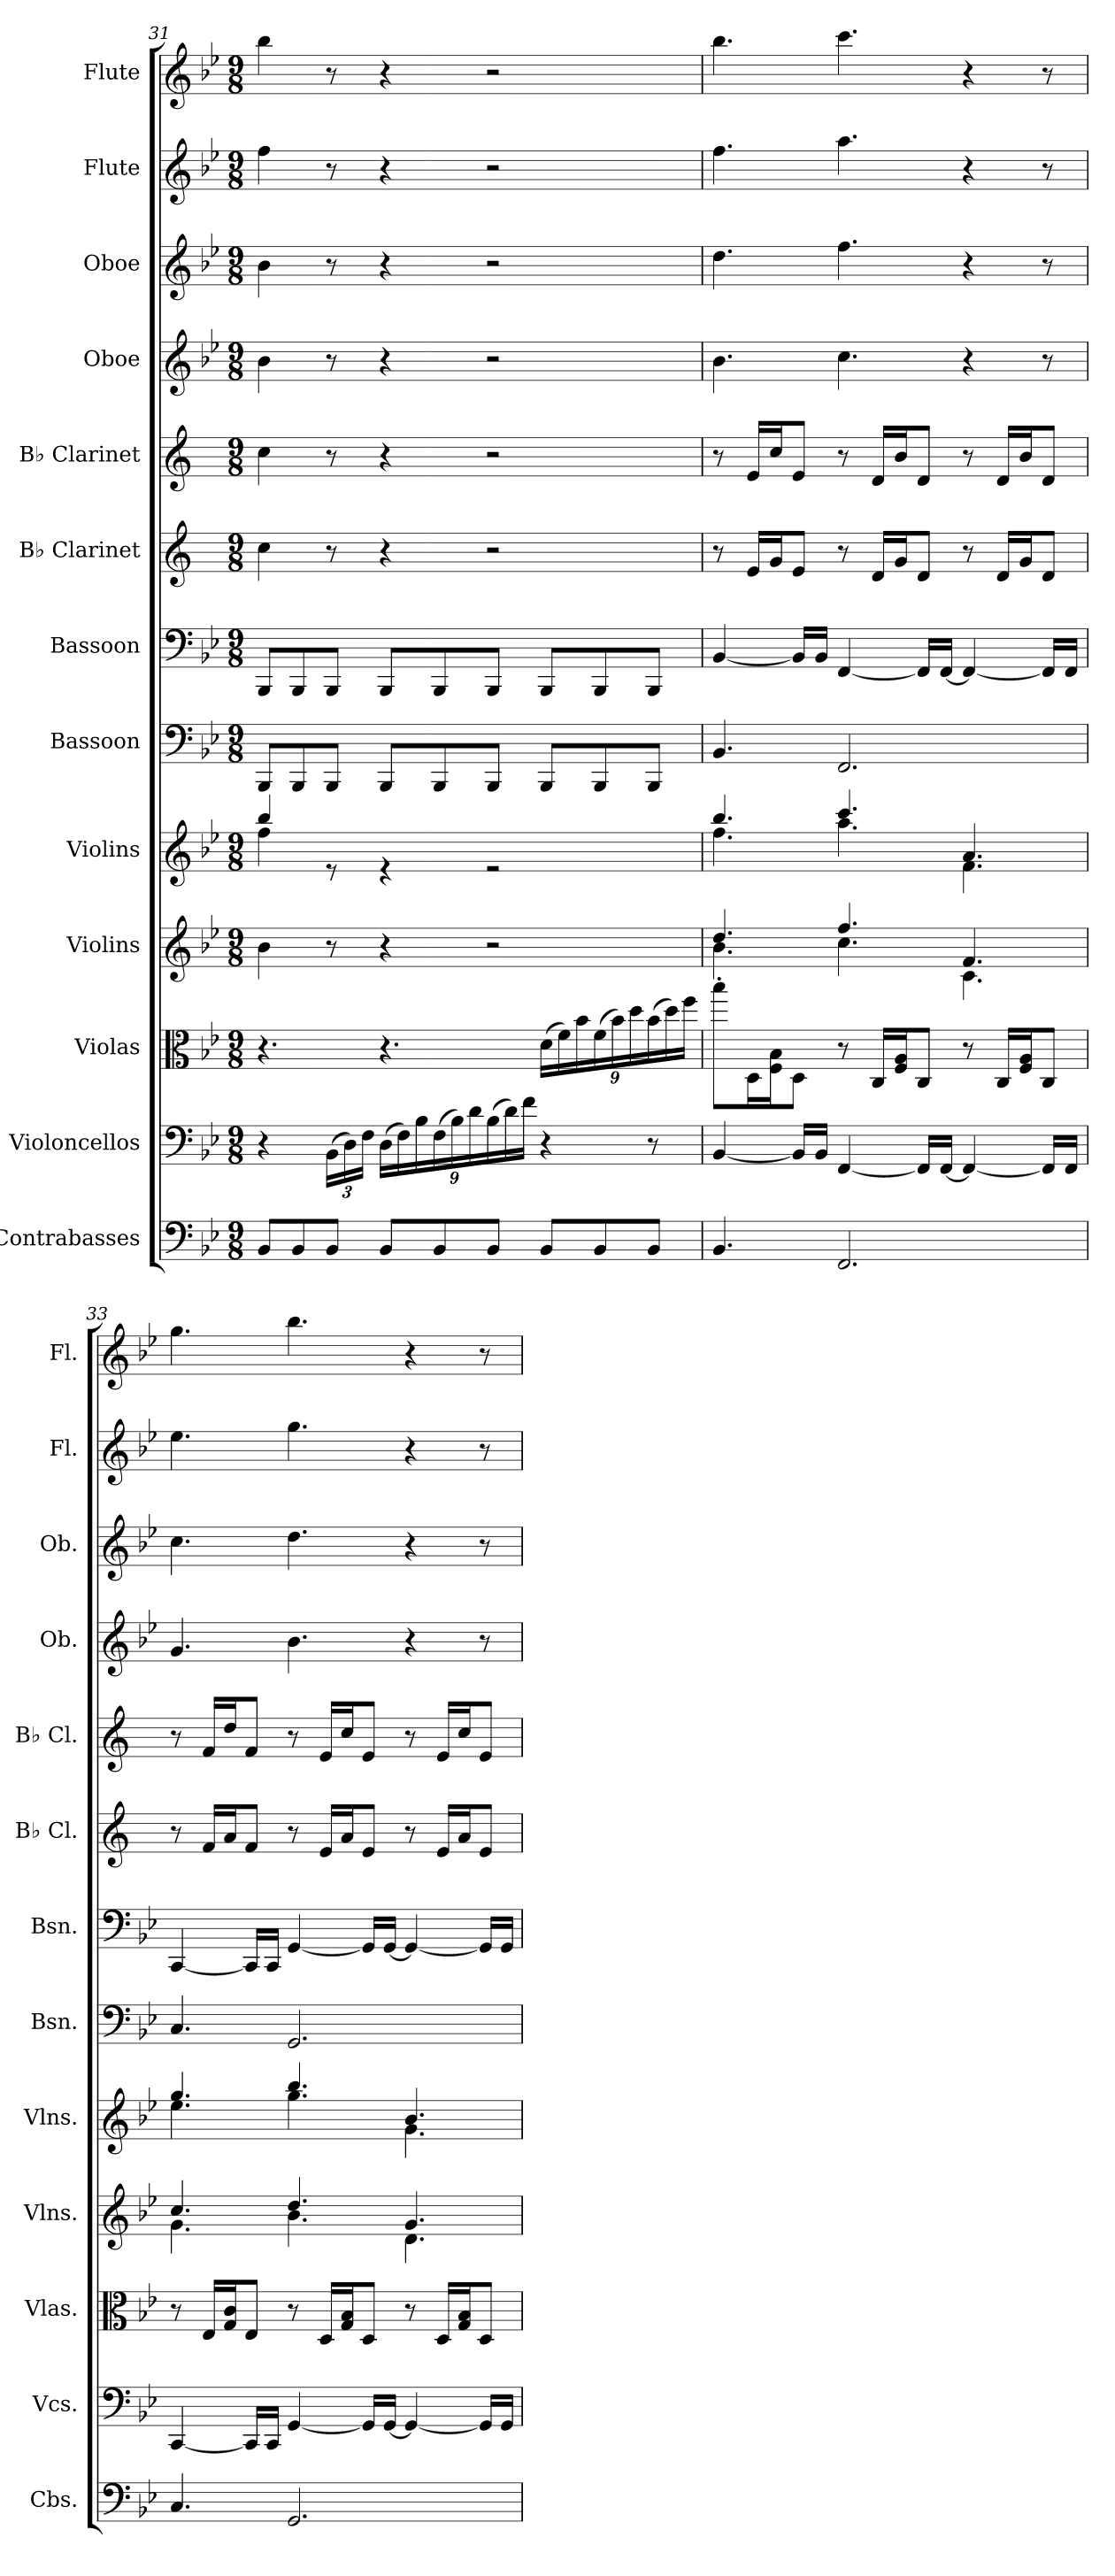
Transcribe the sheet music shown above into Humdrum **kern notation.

**kern	**kern	**kern	**kern	**kern	**kern	**kern	**kern	**kern	**kern	**kern	**kern	**kern
*part13	*part12	*part11	*part10	*part9	*part8	*part7	*part6	*part5	*part4	*part3	*part2	*part1
*staff13	*staff12	*staff11	*staff10	*staff9	*staff8	*staff7	*staff6	*staff5	*staff4	*staff3	*staff2	*staff1
*I"Contrabasses	*I"Violoncellos	*I"Violas	*I"Violins	*I"Violins	*I"Bassoon	*I"Bassoon	*I"B♭ Clarinet	*I"B♭ Clarinet	*I"Oboe	*I"Oboe	*I"Flute	*I"Flute
*I'Cbs.	*I'Vcs.	*I'Vlas.	*I'Vlns.	*I'Vlns.	*I'Bsn.	*I'Bsn.	*I'B♭ Cl.	*I'B♭ Cl.	*I'Ob.	*I'Ob.	*I'Fl.	*I'Fl.
!!LO:PB:g=z
*clefF4	*clefF4	*clefC3	*clefG2	*clefG2	*clefF4	*clefF4	*clefG2	*clefG2	*clefG2	*clefG2	*clefG2	*clefG2
*ITrd7c12	*	*	*	*	*	*	*ITrd1c2	*ITrd1c2	*	*	*	*
*k[b-e-]	*k[b-e-]	*k[b-e-]	*k[b-e-]	*k[b-e-]	*k[b-e-]	*k[b-e-]	*k[b-e-]	*k[b-e-]	*k[b-e-]	*k[b-e-]	*k[b-e-]	*k[b-e-]
*M9/8	*M9/8	*M9/8	*M9/8	*M9/8	*M9/8	*M9/8	*M9/8	*M9/8	*M9/8	*M9/8	*M9/8	*M9/8
=31	=31	=31	=31	=31	=31	=31	=31	=31	=31	=31	=31	=31
*	*	*	*	*^	*	*	*	*	*	*	*	*
8BBB-/L	4r	4.r	4b-\	4bb-/	4ff\	8BBB-/L	8BBB-/L	4b-\	4b-\	4b-\	4b-\	4ff\	4bb-\
8BBB-/	.	.	.	.	.	8BBB-/	8BBB-/	.	.	.	.	.	.
*	*Xbrackettup	*	*	*	*	*	*	*	*	*	*	*	*
8BBB-/J	(24BB-\LL	.	8r	8re	2..ryy	8BBB-/J	8BBB-/J	8r	8r	8r	8r	8r	8r
.	24D\)	.	.	.	.	.	.	.	.	.	.	.	.
.	24F\JJ	.	.	.	.	.	.	.	.	.	.	.	.
8BBB-/L	(24D\LL	4.r	4r	4re	.	8BBB-/L	8BBB-/L	4r	4r	4r	4r	4r	4r
.	24F\)	.	.	.	.	.	.	.	.	.	.	.	.
.	24B-\	.	.	.	.	.	.	.	.	.	.	.	.
8BBB-/	(24F\	.	.	.	.	8BBB-/	8BBB-/	.	.	.	.	.	.
.	24B-\)	.	.	.	.	.	.	.	.	.	.	.	.
.	24d\	.	.	.	.	.	.	.	.	.	.	.	.
8BBB-/J	(24B-\	.	2r	2re	.	8BBB-/J	8BBB-/J	2r	2r	2r	2r	2r	2r
.	24d\)	.	.	.	.	.	.	.	.	.	.	.	.
.	24f\JJ	.	.	.	.	.	.	.	.	.	.	.	.
*	*	*Xbrackettup	*	*	*	*	*	*	*	*	*	*	*
8BBB-/L	4r	(24d\LL	.	.	.	8BBB-/L	8BBB-/L	.	.	.	.	.	.
.	.	24f\)	.	.	.	.	.	.	.	.	.	.	.
.	.	24b-\	.	.	.	.	.	.	.	.	.	.	.
8BBB-/	.	(24f\	.	.	.	8BBB-/	8BBB-/	.	.	.	.	.	.
.	.	24b-\)	.	.	.	.	.	.	.	.	.	.	.
.	.	24dd\	.	.	.	.	.	.	.	.	.	.	.
8BBB-/J	8r	(24b-\	.	.	.	8BBB-/J	8BBB-/J	.	.	.	.	.	.
.	.	24dd\)	.	.	.	.	.	.	.	.	.	.	.
.	.	24ff\JJ	.	.	.	.	.	.	.	.	.	.	.
=32	=32	=32	=32	=32	=32	=32	=32	=32	=32	=32	=32	=32	=32
*	*	*	*^	*	*	*	*	*	*	*	*	*	*
4.BBB-/	[4BB-/	8bb-'\L	4.dd/	4.b-\	4.bb-/	4.ff\	4.BB-/	[4BB-/	8r	8r	4.b-\	4.dd\	4.ff\	4.bb-\
.	.	16D\L	.	.	.	.	.	.	16d/LL	16d/LL	.	.	.	.
.	.	16F\ 16B-\J	.	.	.	.	.	.	16f/J	16b-/J	.	.	.	.
.	16BB-/LL]	8D\J	.	.	.	.	.	16BB-/LL]	8d/J	8d/J	.	.	.	.
.	16BB-/JJ	.	.	.	.	.	.	16BB-/JJ	.	.	.	.	.	.
2.FFF/	[4FF/	8r	4.ff/	4.cc\	4.ccc/	4.aa\	2.FF/	[4FF/	8r	8r	4.cc\	4.ff\	4.aa\	4.ccc\
.	.	16C/LL	.	.	.	.	.	.	16c/LL	16c/LL	.	.	.	.
.	.	16F/ 16A/J	.	.	.	.	.	.	16f/J	16a/J	.	.	.	.
.	16FF/LL]	8C/J	.	.	.	.	.	16FF/LL]	8c/J	8c/J	.	.	.	.
.	[16FF/JJ	.	.	.	.	.	.	[16FF/JJ	.	.	.	.	.	.
.	4FF/_	8r	4.f/	4.c\	4.a/	4.f\	.	4FF/_	8r	8r	4r	4r	4r	4r
.	.	16C/LL	.	.	.	.	.	.	16c/LL	16c/LL	.	.	.	.
.	.	16F/ 16A/J	.	.	.	.	.	.	16f/J	16a/J	.	.	.	.
.	16FF/LL]	8C/J	.	.	.	.	.	16FF/LL]	8c/J	8c/J	8r	8r	8r	8r
.	16FF/JJ	.	.	.	.	.	.	16FF/JJ	.	.	.	.	.	.
=33	=33	=33	=33	=33	=33	=33	=33	=33	=33	=33	=33	=33	=33	=33
4.CC/	[4CC/	8r	4.cc/	4.g\	4.gg/	4.ee-\	4.C/	[4CC/	8r	8r	4.g/	4.cc\	4.ee-\	4.gg\
.	.	16E-/LL	.	.	.	.	.	.	16e-/LL	16e-/LL	.	.	.	.
.	.	16G/ 16c/J	.	.	.	.	.	.	16g/J	16cc/J	.	.	.	.
.	16CC/LL]	8E-/J	.	.	.	.	.	16CC/LL]	8e-/J	8e-/J	.	.	.	.
.	16CC/JJ	.	.	.	.	.	.	16CC/JJ	.	.	.	.	.	.
2.GGG/	[4GG/	8r	4.dd/	4.b-\	4.bb-/	4.gg\	2.GG/	[4GG/	8r	8r	4.b-\	4.dd\	4.gg\	4.bb-\
.	.	16D/LL	.	.	.	.	.	.	16d/LL	16d/LL	.	.	.	.
.	.	16G/ 16B-/J	.	.	.	.	.	.	16g/J	16b-/J	.	.	.	.
.	16GG/LL]	8D/J	.	.	.	.	.	16GG/LL]	8d/J	8d/J	.	.	.	.
.	[16GG/JJ	.	.	.	.	.	.	[16GG/JJ	.	.	.	.	.	.
.	4GG/_	8r	4.g/	4.d\	4.b-/	4.g\	.	4GG/_	8r	8r	4r	4r	4r	4r
.	.	16D/LL	.	.	.	.	.	.	16d/LL	16d/LL	.	.	.	.
.	.	16G/ 16B-/J	.	.	.	.	.	.	16g/J	16b-/J	.	.	.	.
.	16GG/LL]	8D/J	.	.	.	.	.	16GG/LL]	8d/J	8d/J	8r	8r	8r	8r
.	16GG/JJ	.	.	.	.	.	.	16GG/JJ	.	.	.	.	.	.
*	*	*	*v	*v	*	*	*	*	*	*	*	*	*	*
*	*	*	*	*v	*v	*	*	*	*	*	*	*	*
=	=	=	=	=	=	=	=	=	=	=	=	=
*-	*-	*-	*-	*-	*-	*-	*-	*-	*-	*-	*-	*-
